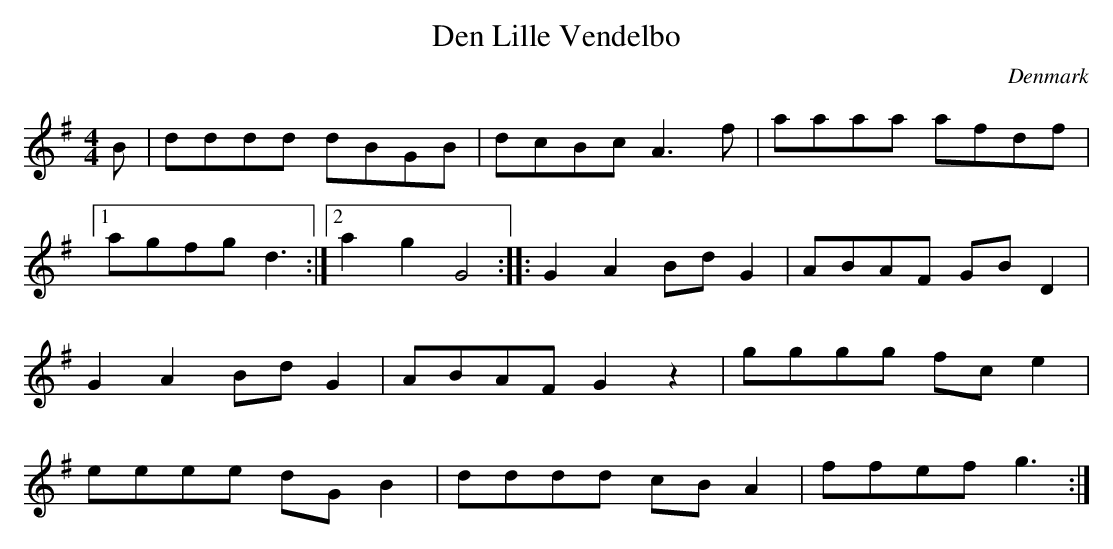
X:1
T:Den Lille Vendelbo
O:Denmark
M:4/4
K:G
B | \
  dddd dBGB | dcBc A3f | aaaa afdf \
|1agfg d3 :|2 a2g2 G4 ::\
G2A2 BdG2 | ABAF GBD2 | G2A2 BdG2 | ABAF G2z2|\
gggg fce2 | eeee dGB2 | dddd cBA2 | ffef g3 :|**
